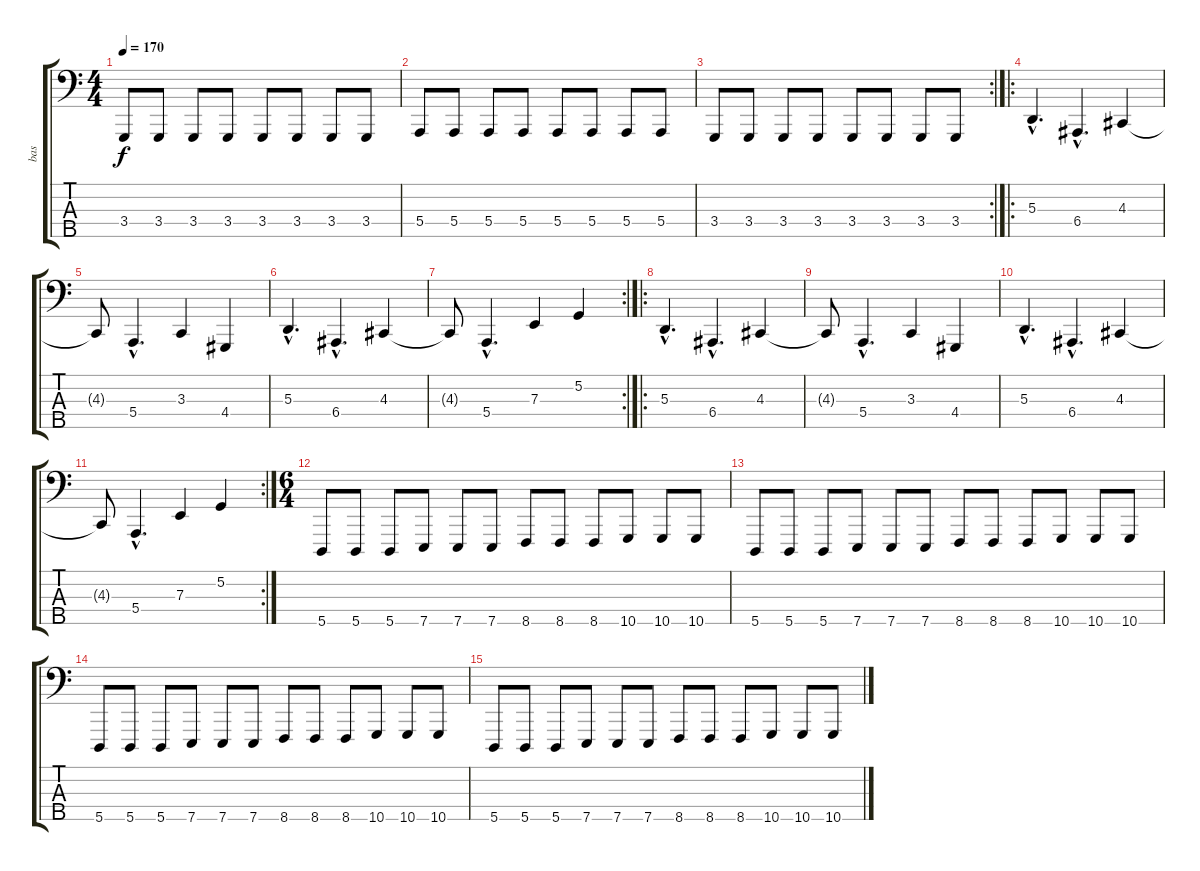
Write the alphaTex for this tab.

\track ("bas" "bas") {instrument lead8bassandlead}
\staff {score tabs}
\tuning (G2 D2 A1 E1 A0) {hide}
\ts (4 4)
\tempo 170
\clef f4
\ks c
3.4.8{dy f} 3.4.8 3.4.8 3.4.8 3.4.8 3.4.8 3.4.8 3.4.8 |
5.4.8 5.4.8 5.4.8 5.4.8 5.4.8 5.4.8 5.4.8 5.4.8 |
\rc 2
3.4.8 3.4.8 3.4.8 3.4.8 3.4.8 3.4.8 3.4.8 3.4.8 |
\ro
5.3{hac}.4{d} 6.4{hac}.4{d} 4.3.4 |
4.3{t}.8 5.4{hac}.4{d} 3.3.4 4.4.4 |
5.3{hac}.4{d} 6.4{hac}.4{d} 4.3.4 |
\rc 2
4.3{t}.8 5.4{hac}.4{d} 7.3.4 5.2.4 |
\ro
5.3{hac}.4{d} 6.4{hac}.4{d} 4.3.4 |
4.3{t}.8 5.4{hac}.4{d} 3.3.4 4.4.4 |
5.3{hac}.4{d} 6.4{hac}.4{d} 4.3.4 |
\rc 2
4.3{t}.8 5.4{hac}.4{d} 7.3.4 5.2.4 |
\ts (6 4)
5.5.8 5.5.8 5.5.8 7.5.8 7.5.8 7.5.8 8.5.8 8.5.8 8.5.8 10.5.8 10.5.8 10.5.8 |
5.5.8 5.5.8 5.5.8 7.5.8 7.5.8 7.5.8 8.5.8 8.5.8 8.5.8 10.5.8 10.5.8 10.5.8 |
5.5.8 5.5.8 5.5.8 7.5.8 7.5.8 7.5.8 8.5.8 8.5.8 8.5.8 10.5.8 10.5.8 10.5.8 |
5.5.8 5.5.8 5.5.8 7.5.8 7.5.8 7.5.8 8.5.8 8.5.8 8.5.8 10.5.8 10.5.8 10.5.8
